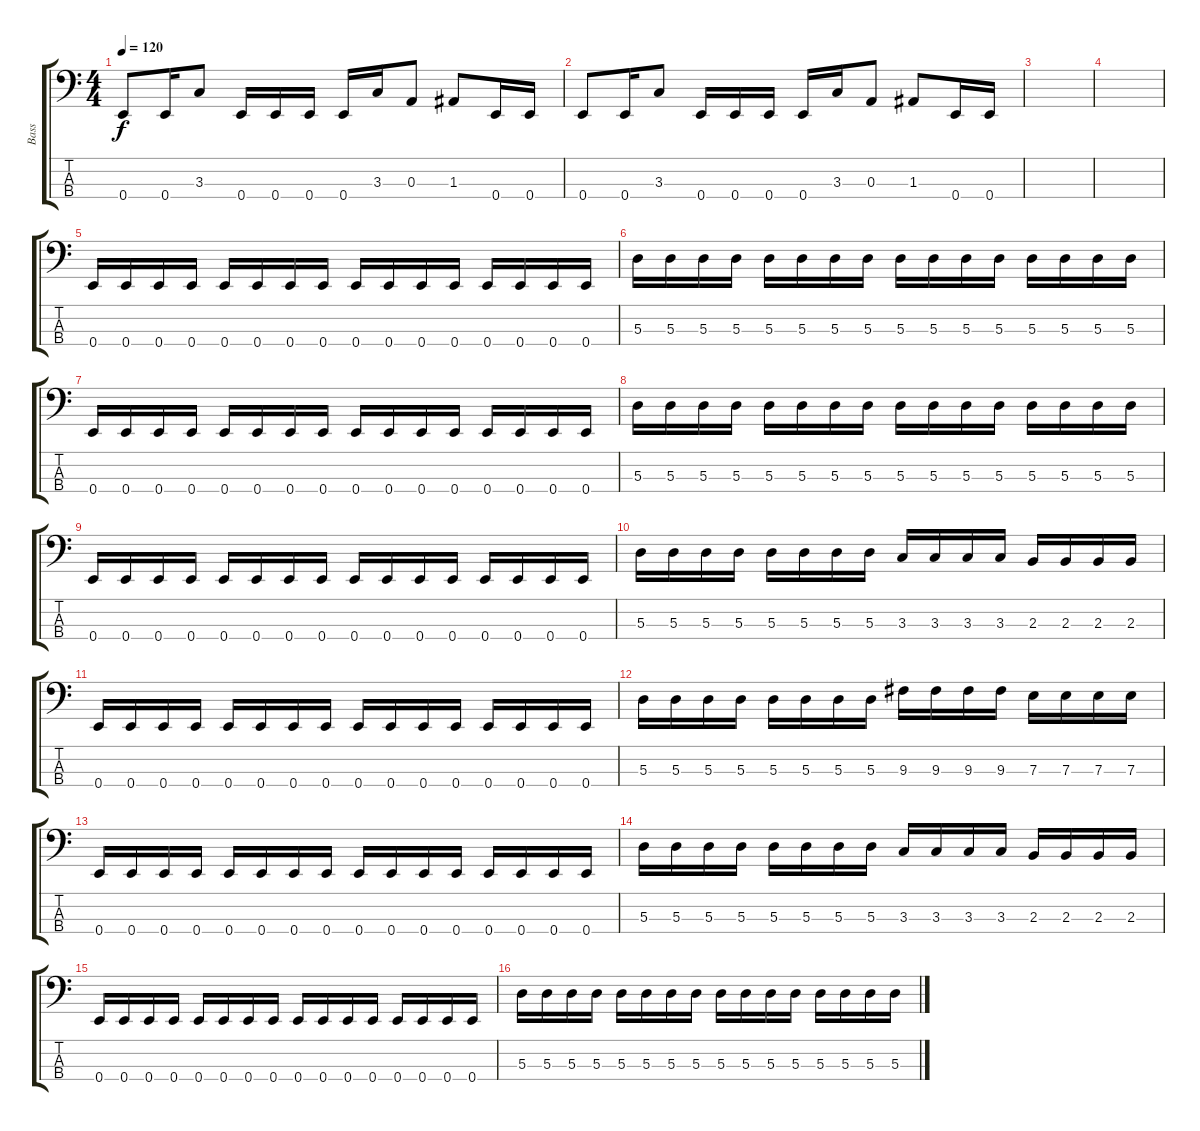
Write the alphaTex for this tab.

\track ("Bass" "Bass") {instrument electricbassfinger}
\staff {score tabs}
\tuning (G2 D2 A1 E1) {hide}
\ts (4 4)
\tempo 120
\clef f4
\ks c
0.4.8{dy f} 0.4.16 3.3.8 0.4.16 0.4.16 0.4.16 0.4.16 3.3.16 0.3.8 1.3.8 0.4.16 0.4.16 |
0.4.8 0.4.16 3.3.8 0.4.16 0.4.16 0.4.16 0.4.16 3.3.16 0.3.8 1.3.8 0.4.16 0.4.16 |
|
|
0.4.16 0.4.16 0.4.16 0.4.16 0.4.16 0.4.16 0.4.16 0.4.16 0.4.16 0.4.16 0.4.16 0.4.16 0.4.16 0.4.16 0.4.16 0.4.16 |
5.3.16 5.3.16 5.3.16 5.3.16 5.3.16 5.3.16 5.3.16 5.3.16 5.3.16 5.3.16 5.3.16 5.3.16 5.3.16 5.3.16 5.3.16 5.3.16 |
0.4.16 0.4.16 0.4.16 0.4.16 0.4.16 0.4.16 0.4.16 0.4.16 0.4.16 0.4.16 0.4.16 0.4.16 0.4.16 0.4.16 0.4.16 0.4.16 |
5.3.16 5.3.16 5.3.16 5.3.16 5.3.16 5.3.16 5.3.16 5.3.16 5.3.16 5.3.16 5.3.16 5.3.16 5.3.16 5.3.16 5.3.16 5.3.16 |
0.4.16 0.4.16 0.4.16 0.4.16 0.4.16 0.4.16 0.4.16 0.4.16 0.4.16 0.4.16 0.4.16 0.4.16 0.4.16 0.4.16 0.4.16 0.4.16 |
5.3.16 5.3.16 5.3.16 5.3.16 5.3.16 5.3.16 5.3.16 5.3.16 3.3.16 3.3.16 3.3.16 3.3.16 2.3.16 2.3.16 2.3.16 2.3.16 |
0.4.16 0.4.16 0.4.16 0.4.16 0.4.16 0.4.16 0.4.16 0.4.16 0.4.16 0.4.16 0.4.16 0.4.16 0.4.16 0.4.16 0.4.16 0.4.16 |
5.3.16 5.3.16 5.3.16 5.3.16 5.3.16 5.3.16 5.3.16 5.3.16 9.3.16 9.3.16 9.3.16 9.3.16 7.3.16 7.3.16 7.3.16 7.3.16 |
0.4.16 0.4.16 0.4.16 0.4.16 0.4.16 0.4.16 0.4.16 0.4.16 0.4.16 0.4.16 0.4.16 0.4.16 0.4.16 0.4.16 0.4.16 0.4.16 |
5.3.16 5.3.16 5.3.16 5.3.16 5.3.16 5.3.16 5.3.16 5.3.16 3.3.16 3.3.16 3.3.16 3.3.16 2.3.16 2.3.16 2.3.16 2.3.16 |
0.4.16 0.4.16 0.4.16 0.4.16 0.4.16 0.4.16 0.4.16 0.4.16 0.4.16 0.4.16 0.4.16 0.4.16 0.4.16 0.4.16 0.4.16 0.4.16 |
5.3.16 5.3.16 5.3.16 5.3.16 5.3.16 5.3.16 5.3.16 5.3.16 5.3.16 5.3.16 5.3.16 5.3.16 5.3.16 5.3.16 5.3.16 5.3.16
